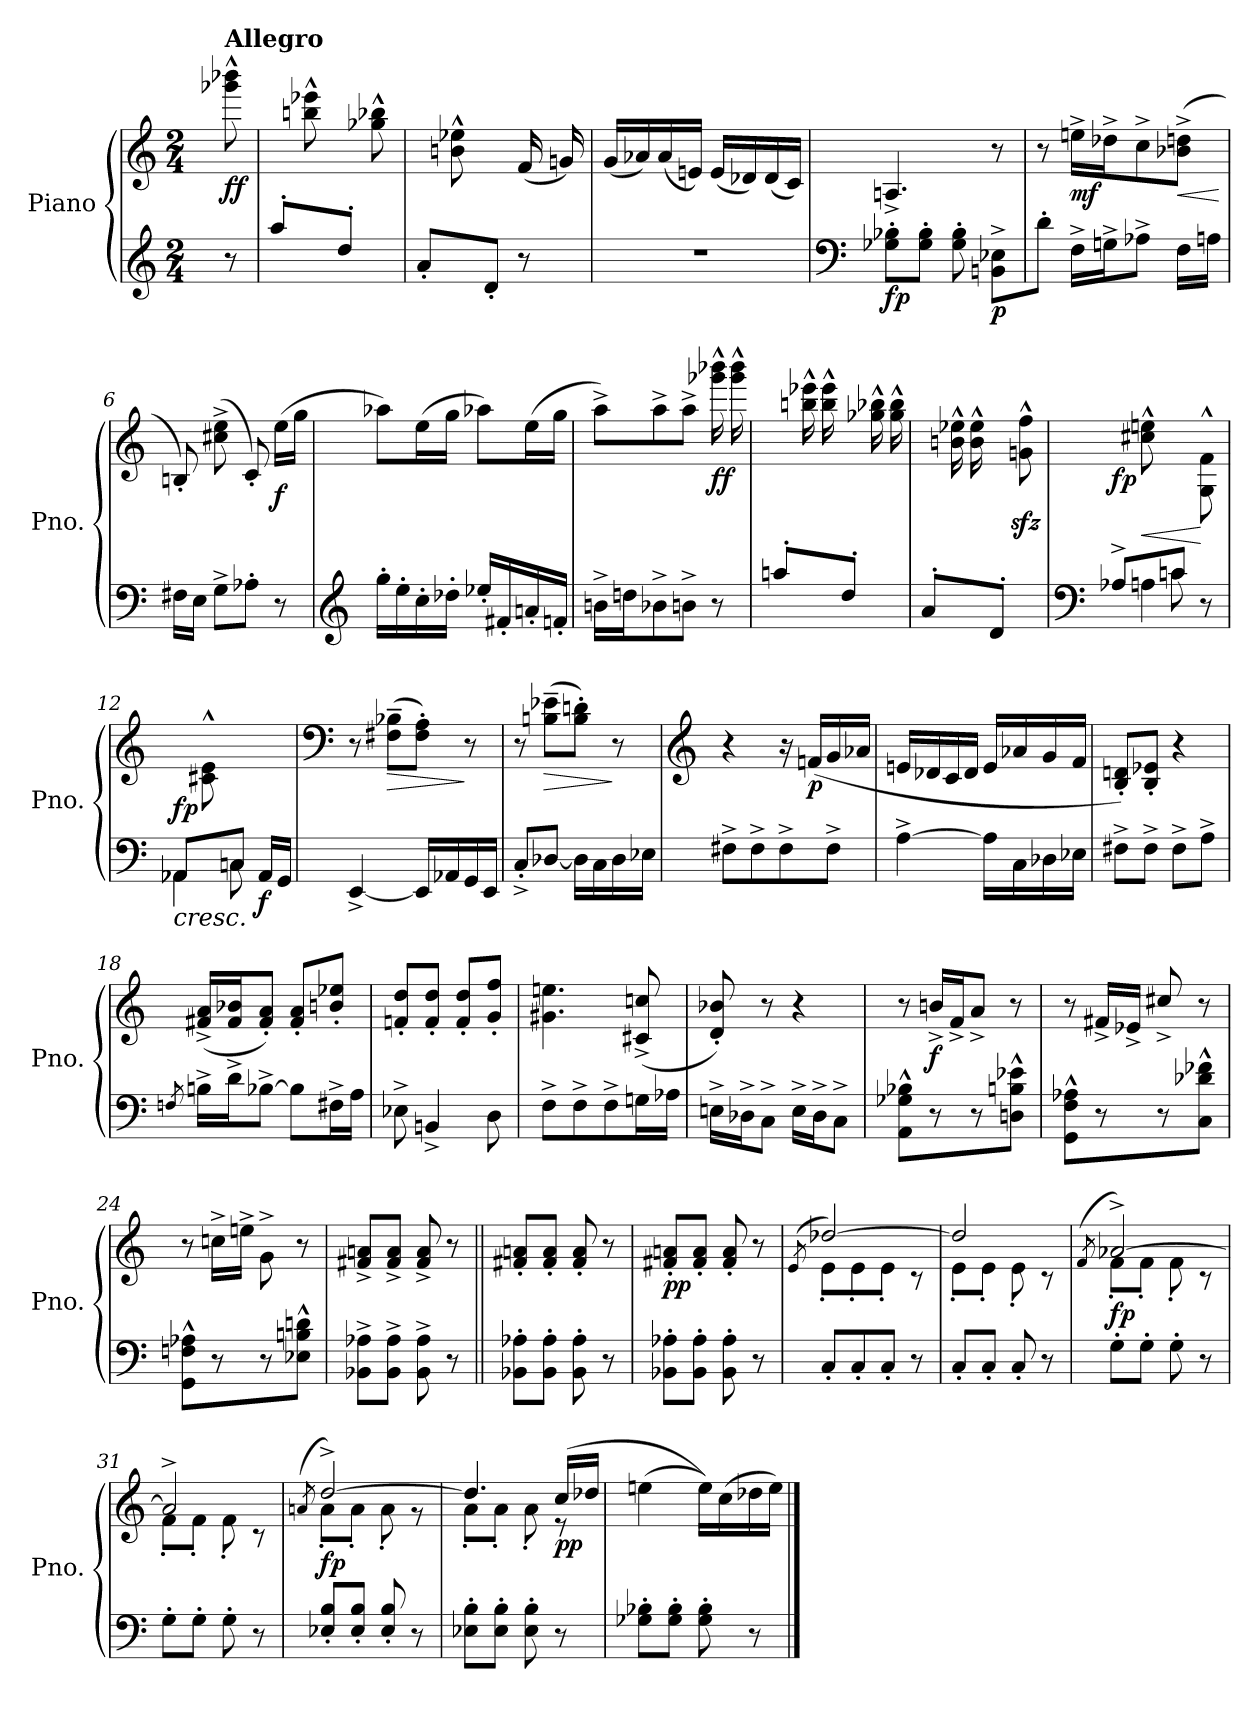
**kern	**kern	**dynam
*part1	*part1	*part1
*staff2	*staff1	*staff1/2
*I"Piano	*	*
*I'Pno.	*	*
*clefG2	*clefG2	*
*k[]	*k[]	*
*M2/4	*M2/4	*
=	=	=
!	!LO:TX:a:B:t=Allegro	!
!	!	!LO:DY:b
8r	8ggg-X\^^ 8bbb-X\^^L	ff
=1	=1	=1
*^	*	*
8aa'/J	2ryy	8ryy	.
8ryy	.	8bbn\^^ 8eee-X\^^L	.
8dd'/J	.	8ryy	.
8ryy	.	8gg-X\^^ 8bb-X\^^L	.
=2	=2	=2	=2
8a'/J	8ryy	8ryy	.
8ryy	8ryy	8bn\^^ 8ee-X\^^L	.
8d'/J	8ryy	8ryy	.
8ryy	8r	(<16f/LL	.
.	.	16gn/JJ)	.
*v	*v	*	*
=3	=3	=3
2r	(<16g/LL	.
.	16a-X/)	.
.	(<16a-/	.
.	16en/JJ)	.
.	(<16e/LL	.
.	16d-X/)	.
.	(<16d-/	.
.	16c/JJ)	.
=4	=4	=4
*clefF4	*	*
!	!	!LO:DY:b=2
8G-X\' 8B-X\'L	4.An^/	fp
8G-\' 8B-\'J	.	.
8G-\' 8B-\'	.	.
!	!	!LO:DY:b=2
8BBn\^ 8E-X\^L	8r	p
=5	=5	=5
8d'\J	8r	.
!	!	!LO:DY:b
16F^\LL	16een^\LL	mf
16Gn^\J	16dd-X^\J	.
8A-X^\J	8cc^\	.
!	!	!LO:HP:b
16F\LL	(>8b-X\^ 8ddn\^J	<
16An\JJ	.	.
.	.	[
!!LO:LB:g=z
=6	=6	=6
16F#X\LL	8Bn'/)	.
16E\JJ	.	.
8G^\L	(>8cc#X\^ 8ee\^	.
8A-X'\J	8c'/)	.
!	!	!LO:DY:b
8r	(>16ee\LL	f
.	16gg\JJ	.
=7	=7	=7
*clefG2	*	*
16gg'\LL	8aa-X\L)	.
16ee'\	.	.
16cc'\	(>16ee\L	.
16dd-X'\JJ	16gg\JJ	.
16ee-X'/LL	8aa-X\L)	.
16f#X'/	.	.
16an'/	(>16ee\L	.
16fn'/JJ	16gg\JJ	.
=8	=8	=8
16bni^\LL	8aa^\L)	.
16ddn\J	.	.
8b-X^\	8aa^\	.
8bn^\J	8aa^\J	.
!	!	!LO:DY:b
8r	16ggg-X\^^ 16bbb-X\^^LL	ff
.	16ggg-\^^ 16bbb-\^^J	.
=9	=9	=9
*^	*	*
8aan'/J	2ryy	8ryy	.
8ryy	.	16bbn\^^ 16eee-X\^^LL	.
.	.	16bb\^^ 16eee-\^^J	.
8dd'/J	.	8ryy	.
8ryy	.	16gg-X\^^ 16bb-X\^^LL	.
.	.	16gg-\^^ 16bb-\^^J	.
=10	=10	=10	=10
8a'/J	2ryy	8ryy	.
8ryy	.	16bn\^^ 16ee-X\^^LL	.
.	.	16b\^^ 16ee-\^^J	.
8d'/J	.	8ryy	.
8ryy	.	8gn\zz<^^ 8ff\zz<^^	.
!!LO:LB:g=z
=11	=11	=11	=11
*clefF4	*	*	*
!	!	!	!LO:DY:b
8A-X^/	4A\	8ryy	fp
!	!	!	!LO:HP:b
8ryy	.	8cc#X\^^ 8een\^^L	<
8c/J	8cn\	8ryy	.
8ryy	8r	8G\^^ 8f\^^L	[
=12	=12	=12	=12
!	!	!	!LO:HP:b=2
!	!	!	!LO:DY:n=1:b
8AA-X/J	4AA-X\	8ryy	< fp
8ryy	.	8c#X\^^ 8e\^^L	.
8Cn/J	8C\	8ryy	.
!	!	!	!LO:DY:n=2:b=2
8ryy	16AA-/LL	8ryy	f
.	16GG/JJ	.	.
*v	*v	*	*
.	.	[
=13	=13	=13
*	*clefF4	*
[4EE^/	8r	.
!	!	!LO:HP:b
.	(>8F#X\~ 8B-X\~L	>
16EE/LL]	8F#\' 8A\'J)	.
16AA-X/	.	.
16GG/	8r	]
16EE/JJ	.	.
=14	=14	=14
8C'^/L	8r	.
!	!	!LO:HP:b
[8D-X/J	(>8Bn\~ 8e-X\~L	>
16D-\LL]	8B\' 8dn\'J)	.
16C\	.	.
16D-\	8r	]
16E-X\JJ	.	.
=15	=15	=15
*	*clefG2	*
8F#X^\L	4r	.
8F#^\	.	.
8F#^\	16r	.
!	!	!LO:DY:b
.	(>16fn/LL	p
8F#^\J	16g/	.
.	16a-X/JJ	.
=16	=16	=16
[4A^\	16eni/LL	.
.	16d-X/	.
.	16c/	.
.	16d-/JJ	.
16A\LL]	16e/LL	.
16C\	16a-X/	.
16D-X\	16g/	.
16E-X\JJ	16f/JJ	.
!!LO:LB:g=z
=17	=17	=17
8F#X^\L	8B/' 8dn/'L)	.
8F#^\J	8B/' 8e-X/'J	.
8F#^\L	4r	.
8A^\J	.	.
=18	=18	=18
8qFn/	.	.
16Bn^\LL	(<16f#X/^ 16a/^LL	.
16d^\J	16f#/ 16b-X/J	.
[8B-X^\J	8f#/' 8a/'J)	.
8B-\L]	8f#/' 8a/'L	.
16F#X^\L	8bn/' 8ee-X/'J	.
16A\JJ	.	.
=19	=19	=19
8E-X^\	8fn/' 8dd/'L	.
4BBn^/	8f/' 8dd/'J	.
.	8f/' 8dd/'L	.
8D\	8g/' 8ff/'J	.
=20	=20	=20
8F^\L	4.g#X\ 4.een\	.
8F^\	.	.
8F^\	.	.
16Gn\L	(<8c#X/^ 8ccn/^	.
16A-X\JJ	.	.
=21	=21	=21
16En^\LL	8d/' 8b-X/')	.
16D-X^\J	.	.
8C^\J	8r	.
16E^\LL	4r	.
16D-^\J	.	.
8C^\J	.	.
=22	=22	=22
8AA\^^ 8G-X\^^ 8B-X\^^L	8r	.
!	!	!LO:DY:b
8r	16bn^/LL	f
.	16f^/J	.
8r	8a^/J	.
8Dn\^^ 8Bn\^^ 8e-X\^^J	8r	.
!!LO:LB:g=z
=23	=23	=23
8GG\^^ 8F\^^ 8A-X\^^L	8r	.
8r	16f#X^/LL	.
.	16e-X^/JJ	.
8r	8cc#X^/	.
8C\^^ 8d-X\^^ 8f-X\^^J	8r	.
=24	=24	=24
8GG\^^ 8Fn\^^ 8A-X\^^L	8r	.
8r	16ccn^\LL	.
.	16een^\JJ	.
8r	8g^\	.
8E-X\^^ 8Bni\^^ 8dn\^^J	8r	.
=25	=25	=25
8BB-X\^ 8A-X\^L	8f#X/^ 8an/^L	.
8BB-\^ 8A-\^J	8f#/^ 8a/^J	.
8BB-\^ 8A-\^	8f#/^ 8a/^	.
8r	8r	.
=26||	=26||	=26||
8BB-X\' 8A-X\'L	8f#X/' 8an/'L	.
8BB-\' 8A-\'J	8f#/' 8a/'J	.
8BB-\' 8A-\'	8f#/' 8a/'	.
8r	8r	.
=27	=27	=27
!	!	!LO:DY:b
8BB-X\' 8A-X\'L	8f#X/' 8an/'L	pp
8BB-\' 8A-\'J	8f#/' 8a/'J	.
8BB-\' 8A-\'	8f#/' 8a/'	.
8r	8r	.
=28	=28	=28
.	(>8qe/	.
*	*^	*
8C'/L	[2dd-X/)	8e'\L	.
8C'/	.	8e'\	.
8C'/J	.	8e'\J	.
8r	.	8r	.
=29	=29	=29	=29
8C'/L	2dd-/]	8e'\L	.
8C'/J	.	8e'\J	.
8C'/	.	8e'\	.
8r	.	8r	.
!!LO:PB:g=z	!!
=30	=30	=30	=30
.	(>8qf/	.	.
!	!	!	!LO:DY:b
8G'\L	[2a-X^/)	8f'\L	fp
8G'\J	.	8f'\J	.
8G'\	.	8f'\	.
8r	.	8r	.
=31	=31	=31	=31
8G'\L	2a-^/]	8f'\L	.
8G'\J	.	8f'\J	.
8G'\	.	8f'\	.
8r	.	8r	.
=32	=32	=32	=32
.	(>8qan/	.	.
!	!	!	!LO:DY:b
8E-X/' 8B/'L	[2dd^/)	8a'\L	fp
8E-/' 8B/'J	.	8a'\J	.
8E-/' 8B/'	.	8a'\	.
8r	.	8r	.
=33	=33	=33	=33
8E-X\' 8B\'L	4.dd/]	8a'\L	.
8E-\' 8B\'J	.	8a'\J	.
8E-\' 8B\'	.	8a'\	.
!	!	!	!LO:DY:b
8r	(>16cc/LL	8r	pp
.	16dd-X/JJ	.	.
*	*v	*v	*
=34	=34	=34
8G-X\' 8B-X\'L	(>4een\	.
8G-\' 8B-\'J	.	.
8G-\' 8B-\'	16ee\LL))	.
.	(>16cc\	.
8r	16dd-X\	.
.	16ee\JJ)	.
==	==	==
*-	*-	*-
